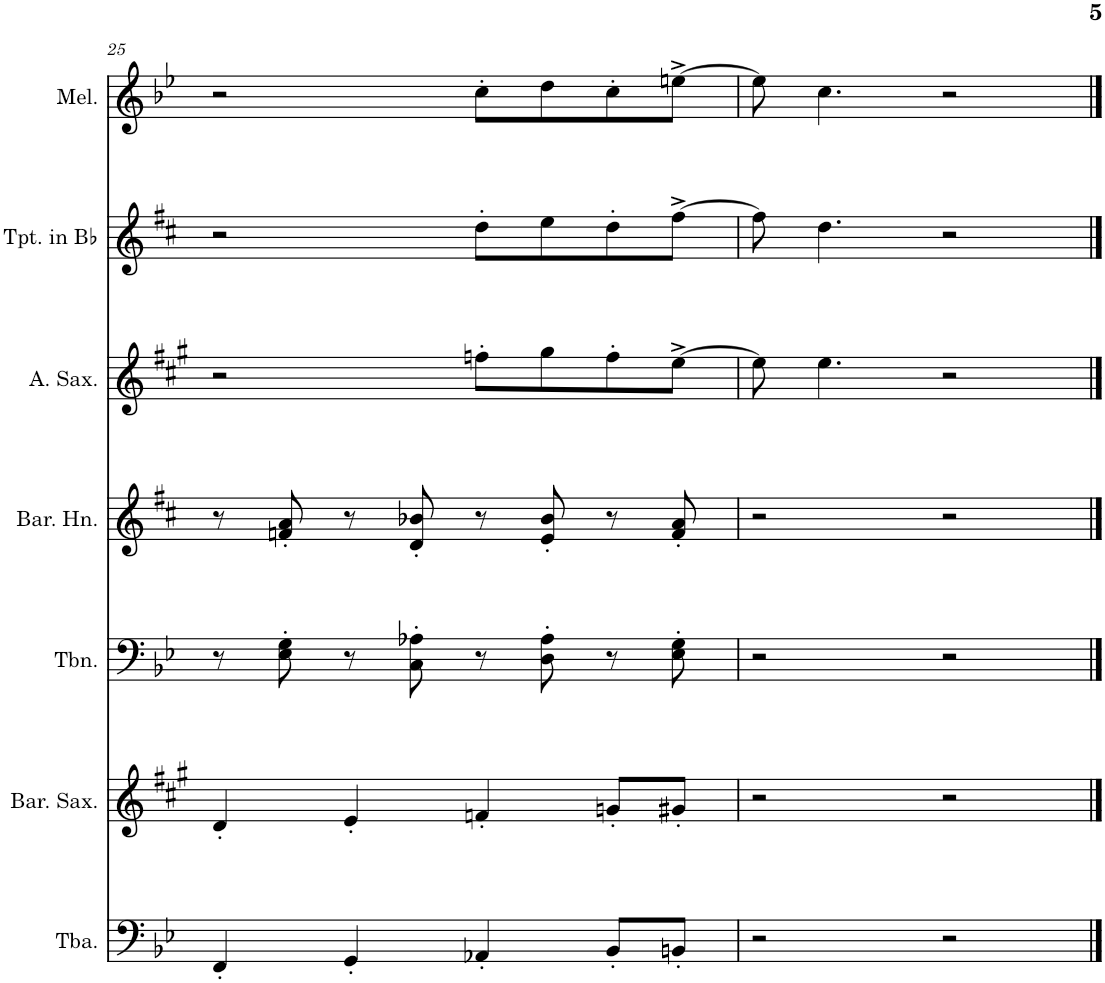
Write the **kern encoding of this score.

**kern	**kern	**kern	**kern	**kern	**kern	**kern
*part7	*part6	*part5	*part4	*part3	*part2	*part1
*staff7	*staff6	*staff5	*staff4	*staff3	*staff2	*staff1
*I"Tuba	*I"Baritone Saxophone	*I"Trombone	*I"Baritone Horn	*I"Alto Saxophone	*I"Trumpet in Bb	*I"Melodica
*I'Tba.	*I'Bar. Sax.	*I'Tbn.	*I'Bar. Hn.	*I'A. Sax.	*I'Tpt. in Bb	*I'Mel.
!!LO:PB:g=z
*clefF4	*clefG2	*clefF4	*clefG2	*clefG2	*clefG2	*clefG2
*	*Trd12c21	*	*Trd8c14	*Trd5c9	*Trd1c2	*
*k[b-e-]	*k[f#c#g#]	*k[b-e-]	*k[f#c#]	*k[f#c#g#]	*k[f#c#]	*k[b-e-]
*M4/4	*M4/4	*M4/4	*M4/4	*M4/4	*M4/4	*M4/4
=25	=25	=25	=25	=25	=25	=25
4FF'/	4d'/	8r	8r	2r	2r	2r
.	.	8E-\' 8G\'	8fn/' 8a/'	.	.	.
4GG'/	4e'/	8r	8r	.	.	.
.	.	8C\' 8A-X\'	8d/' 8b-X/'	.	.	.
4AA-X'/	4fn'/	8r	8r	8ffn'\L	8dd'\L	8cc'\L
.	.	8D\' 8A-\'	8e/' 8b-/'	8gg#\	8ee\	8dd\
8BB-'/L	8gn'/L	8r	8r	8ff'\	8dd'\	8cc'\
8BBn'/J	8g#X'/J	8E-\' 8G\'	8f/' 8a/'	[8ee^\J	[8ff#^\J	[8een^\J
=26	=26	=26	=26	=26	=26	=26
2r	2r	2r	2r	8ee\]	8ff#\]	8ee\]
.	.	.	.	4.ee\	4.dd\	4.cc\
2r	2r	2r	2r	2r	2r	2r
==	==	==	==	==	==	==
*-	*-	*-	*-	*-	*-	*-
